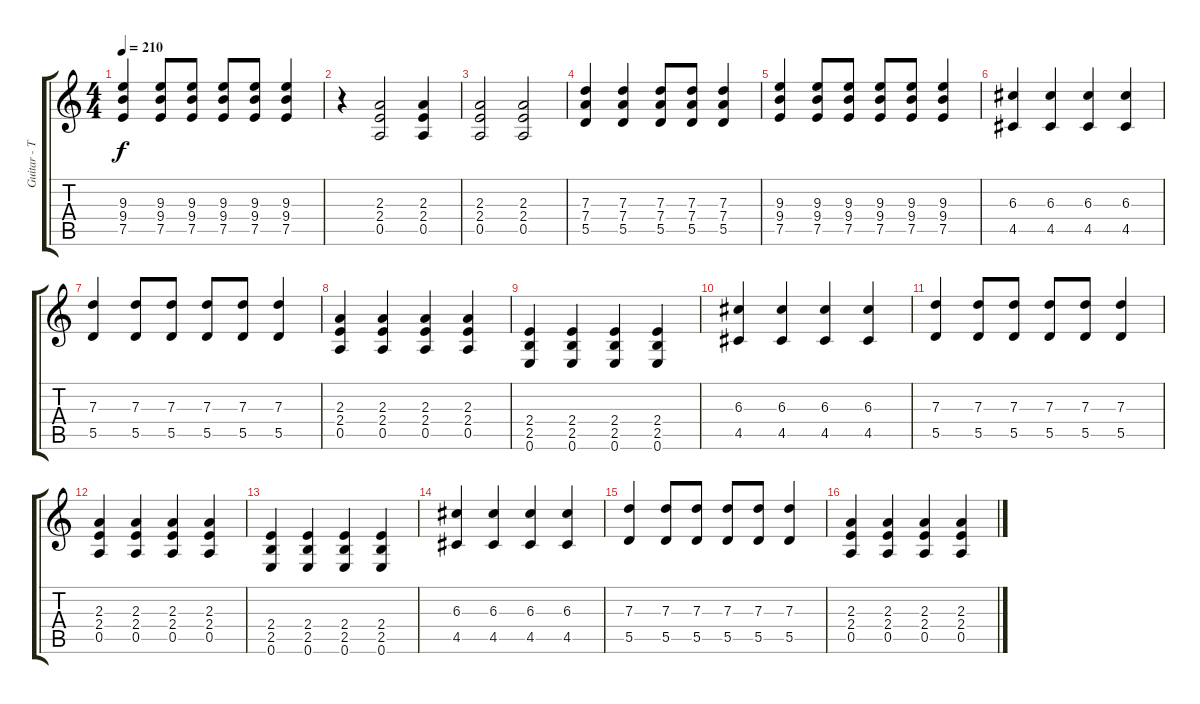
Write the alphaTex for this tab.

\track ("Guitar - Tom Mattew Delonge" "Guitar - T") {instrument distortionguitar}
\staff {score tabs}
\tuning (E4 B3 G3 D3 A2 E2) {hide}
\ts (4 4)
\tempo 210
\clef g2
\ks c
(9.3 9.4 7.5).4{dy f} (9.3 9.4 7.5).8 (9.3 9.4 7.5).8 (9.3 9.4 7.5).8 (9.3 9.4 7.5).8 (9.3 9.4 7.5).4 |
r.4 (2.3 2.4 0.5).2 (2.3 2.4 0.5).4 |
(2.3 2.4 0.5).2 (2.3 2.4 0.5).2 |
(7.3 7.4 5.5).4 (7.3 7.4 5.5).4 (7.3 7.4 5.5).8 (7.3 7.4 5.5).8 (7.3 7.4 5.5).4 |
(9.3 9.4 7.5).4 (9.3 9.4 7.5).8 (9.3 9.4 7.5).8 (9.3 9.4 7.5).8 (9.3 9.4 7.5).8 (9.3 9.4 7.5).4 |
(6.3 4.5).4 (6.3 4.5).4 (6.3 4.5).4 (6.3 4.5).4 |
(7.3 5.5).4 (7.3 5.5).8 (7.3 5.5).8 (7.3 5.5).8 (7.3 5.5).8 (7.3 5.5).4 |
(2.3 2.4 0.5).4 (2.3 2.4 0.5).4 (2.3 2.4 0.5).4 (2.3 2.4 0.5).4 |
(2.4 2.5 0.6).4 (2.4 2.5 0.6).4 (2.4 2.5 0.6).4 (2.4 2.5 0.6).4 |
(6.3 4.5).4 (6.3 4.5).4 (6.3 4.5).4 (6.3 4.5).4 |
(7.3 5.5).4 (7.3 5.5).8 (7.3 5.5).8 (7.3 5.5).8 (7.3 5.5).8 (7.3 5.5).4 |
(2.3 2.4 0.5).4 (2.3 2.4 0.5).4 (2.3 2.4 0.5).4 (2.3 2.4 0.5).4 |
(2.4 2.5 0.6).4 (2.4 2.5 0.6).4 (2.4 2.5 0.6).4 (2.4 2.5 0.6).4 |
(6.3 4.5).4 (6.3 4.5).4 (6.3 4.5).4 (6.3 4.5).4 |
(7.3 5.5).4 (7.3 5.5).8 (7.3 5.5).8 (7.3 5.5).8 (7.3 5.5).8 (7.3 5.5).4 |
(2.3 2.4 0.5).4 (2.3 2.4 0.5).4 (2.3 2.4 0.5).4 (2.3 2.4 0.5).4
